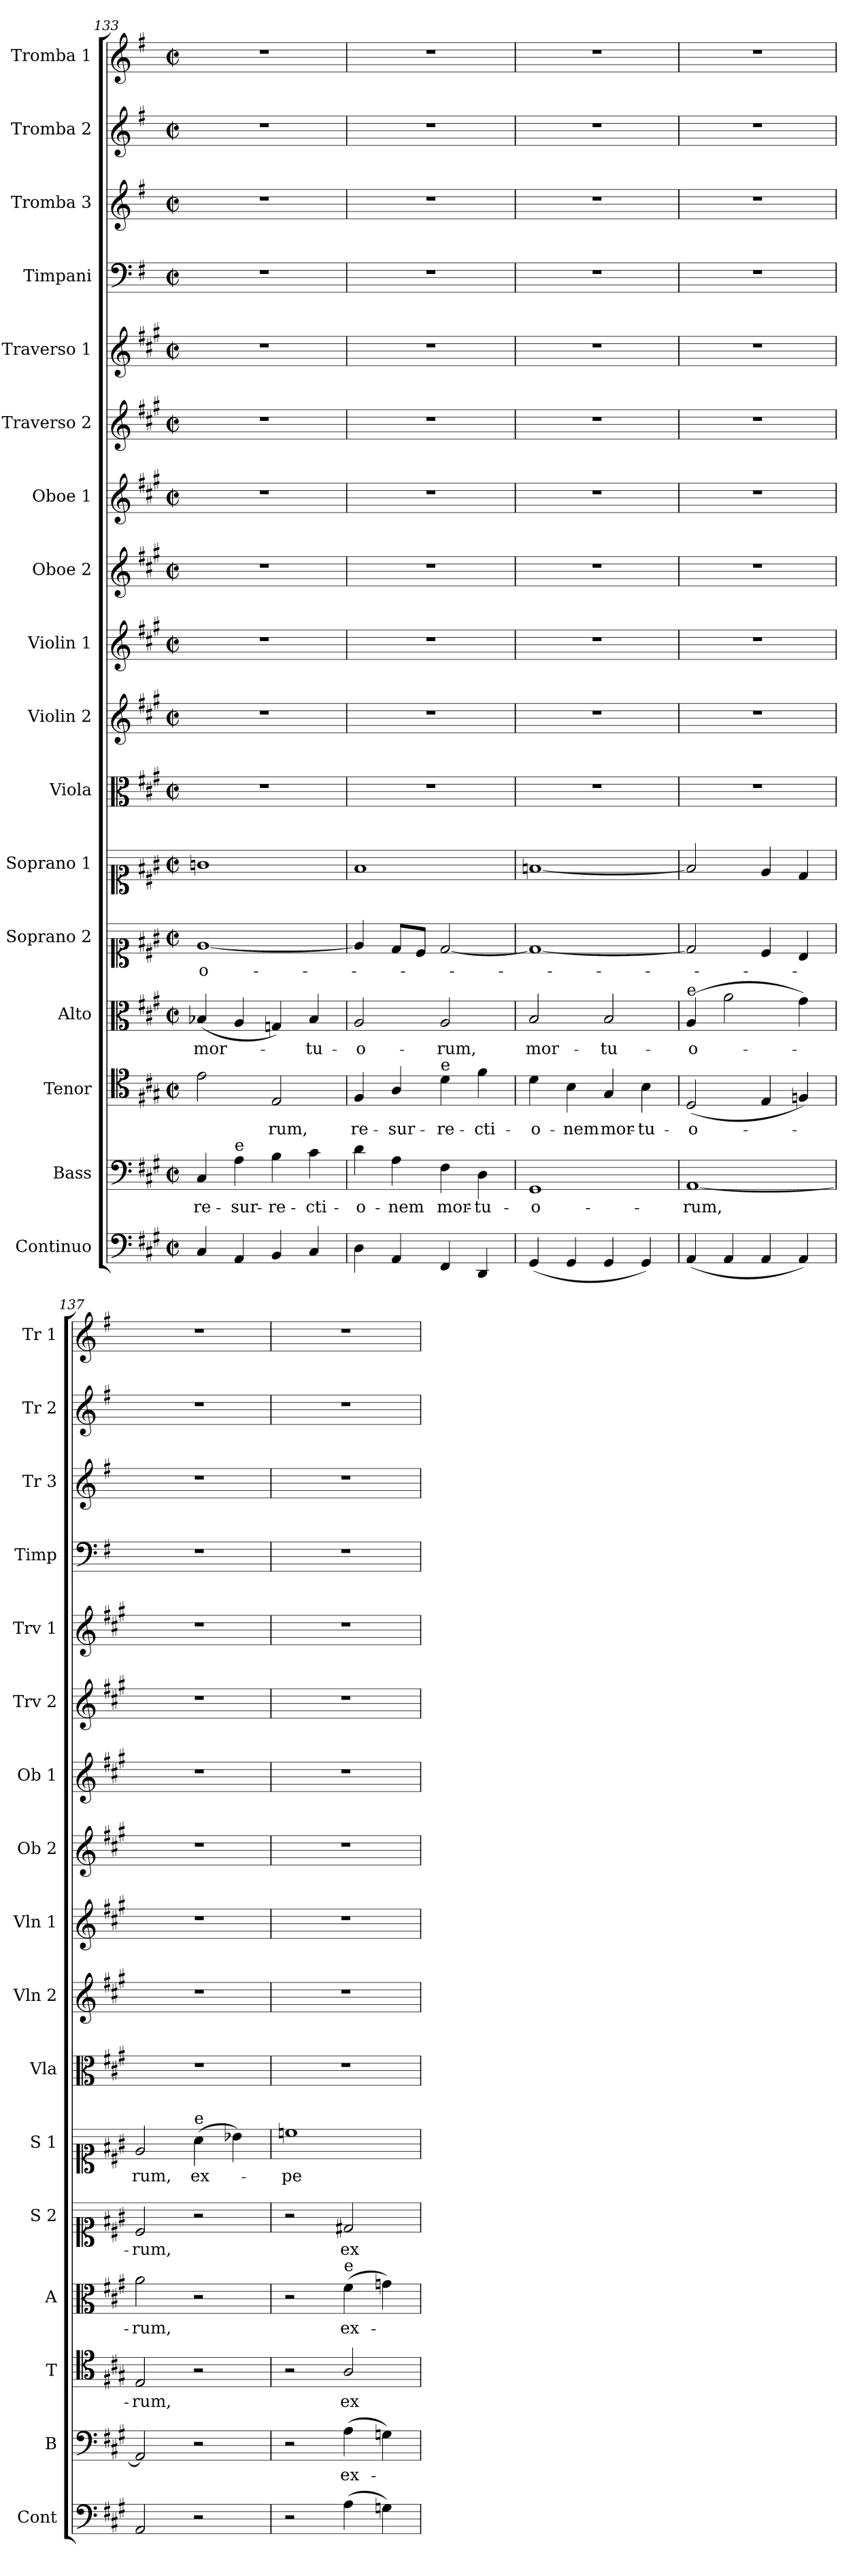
**kern	**kern	**text	**kern	**text	**kern	**text	**kern	**text	**kern	**text	**kern	**kern	**kern	**kern	**kern	**kern	**kern	**kern	**kern	**kern	**kern
*part17	*part16	*part16	*part15	*part15	*part14	*part14	*part13	*part13	*part12	*part12	*part11	*part10	*part9	*part8	*part7	*part6	*part5	*part4	*part3	*part2	*part1
*staff17	*staff16	*staff16	*staff15	*staff15	*staff14	*staff14	*staff13	*staff13	*staff12	*staff12	*staff11	*staff10	*staff9	*staff8	*staff7	*staff6	*staff5	*staff4	*staff3	*staff2	*staff1
*I"Continuo	*I"Bass	*	*I"Tenor	*	*I"Alto	*	*I"Soprano 2	*	*I"Soprano 1	*	*I"Viola	*I"Violin 2	*I"Violin 1	*I"Oboe 2	*I"Oboe 1	*I"Traverso 2	*I"Traverso 1	*I"Timpani	*I"Tromba 3	*I"Tromba 2	*I"Tromba 1
*I'Cont	*I'B	*	*I'T	*	*I'A	*	*I'S 2	*	*I'S 1	*	*I'Vla	*I'Vln 2	*I'Vln 1	*I'Ob 2	*I'Ob 1	*I'Trv 2	*I'Trv 1	*I'Timp	*I'Tr 3	*I'Tr 2	*I'Tr 1
*clefF4	*clefF4	*	*clefC4	*	*clefC3	*	*clefC1	*	*clefC1	*	*clefC3	*clefG2	*clefG2	*clefG2	*clefG2	*clefG2	*clefG2	*clefF4	*clefG2	*clefG2	*clefG2
*	*	*	*	*	*	*	*	*	*	*	*	*	*	*	*	*	*	*ITrd-1c-2	*ITrd-1c-2	*ITrd-1c-2	*ITrd-1c-2
*k[f#c#g#]	*k[f#c#g#]	*	*k[f#c#g#]	*	*k[f#c#g#]	*	*k[f#c#g#]	*	*k[f#c#g#]	*	*k[f#c#g#]	*k[f#c#g#]	*k[f#c#g#]	*k[f#c#g#]	*k[f#c#g#]	*k[f#c#g#]	*k[f#c#g#]	*k[f#c#g#]	*k[f#c#g#]	*k[f#c#g#]	*k[f#c#g#]
*M2/2	*M2/2	*	*M2/2	*	*M2/2	*	*M2/2	*	*M2/2	*	*M2/2	*M2/2	*M2/2	*M2/2	*M2/2	*M2/2	*M2/2	*M2/2	*M2/2	*M2/2	*M2/2
*met(c|)	*met(c|)	*	*met(c|)	*	*met(c|)	*	*met(c|)	*	*met(c|)	*	*met(c|)	*met(c|)	*met(c|)	*met(c|)	*met(c|)	*met(c|)	*met(c|)	*met(c|)	*met(c|)	*met(c|)	*met(c|)
=133	=133	=133	=133	=133	=133	=133	=133	=133	=133	=133	=133	=133	=133	=133	=133	=133	=133	=133	=133	=133	=133
!	!	!LO:LY:b	!	!	!	!LO:LY:b	!	!LO:LY:b	!	!	!	!	!	!	!	!	!	!	!	!	!
4C#/	4C#/	re-	2e\	.	(4B-X/	mor-	[1e	-o-	1gn	.	1r	1r	1r	1r	1r	1r	1r	1r	1r	1r	1r
!	!LO:TX:a:t=e	!	!	!	!	!	!	!	!	!	!	!	!	!	!	!	!	!	!	!	!
!	!	!LO:LY:b	!	!	!	!	!	!	!	!	!	!	!	!	!	!	!	!	!	!	!
4AA/	4A\	-sur-	.	.	4A/	.	.	.	.	.	.	.	.	.	.	.	.	.	.	.	.
!	!	!LO:LY:b	!	!LO:LY:b	!	!	!	!	!	!	!	!	!	!	!	!	!	!	!	!	!
4BB/	4B\	-re-	2E/	-rum,	4Gn/)	.	.	.	.	.	.	.	.	.	.	.	.	.	.	.	.
!	!	!LO:LY:b	!	!	!	!LO:LY:b	!	!	!	!	!	!	!	!	!	!	!	!	!	!	!
4C#/	4c#\	-cti-	.	.	4B-/	-tu-	.	.	.	.	.	.	.	.	.	.	.	.	.	.	.
=134	=134	=134	=134	=134	=134	=134	=134	=134	=134	=134	=134	=134	=134	=134	=134	=134	=134	=134	=134	=134	=134
!	!	!LO:LY:b	!	!LO:LY:b	!	!LO:LY:b	!	!	!	!	!	!	!	!	!	!	!	!	!	!	!
4D\	4d\	-o-	4F#/	re-	2A/	-o-	4e/]	.	1f#	.	1r	1r	1r	1r	1r	1r	1r	1r	1r	1r	1r
!	!	!LO:LY:b	!	!LO:LY:b	!	!	!	!	!	!	!	!	!	!	!	!	!	!	!	!	!
4AA/	4A\	-nem	4A/	-sur-	.	.	8d/L	.	.	.	.	.	.	.	.	.	.	.	.	.	.
.	.	.	.	.	.	.	8c#/J	.	.	.	.	.	.	.	.	.	.	.	.	.	.
!	!	!	!LO:TX:a:t=e	!	!	!	!	!	!	!	!	!	!	!	!	!	!	!	!	!	!
!	!	!LO:LY:b	!	!LO:LY:b	!	!LO:LY:b	!	!	!	!	!	!	!	!	!	!	!	!	!	!	!
4FF#/	4F#\	mor-	4d\	-re-	2A/	-rum,	[2d/	.	.	.	.	.	.	.	.	.	.	.	.	.	.
!	!	!LO:LY:b	!	!LO:LY:b	!	!	!	!	!	!	!	!	!	!	!	!	!	!	!	!	!
4DD/	4D\	-tu-	4f#\	-cti-	.	.	.	.	.	.	.	.	.	.	.	.	.	.	.	.	.
=135	=135	=135	=135	=135	=135	=135	=135	=135	=135	=135	=135	=135	=135	=135	=135	=135	=135	=135	=135	=135	=135
!	!	!LO:LY:b	!	!LO:LY:b	!	!LO:LY:b	!	!	!	!	!	!	!	!	!	!	!	!	!	!	!
(4GG#/	1GG#	-o-	4d\	-o-	2B/	mor-	1d_	.	[1fn	.	1r	1r	1r	1r	1r	1r	1r	1r	1r	1r	1r
!	!	!	!	!LO:LY:b	!	!	!	!	!	!	!	!	!	!	!	!	!	!	!	!	!
4GG#/	.	.	4B\	-nem	.	.	.	.	.	.	.	.	.	.	.	.	.	.	.	.	.
!	!	!	!	!LO:LY:b	!	!LO:LY:b	!	!	!	!	!	!	!	!	!	!	!	!	!	!	!
4GG#/	.	.	4G#/	mor-	2B/	-tu-	.	.	.	.	.	.	.	.	.	.	.	.	.	.	.
!	!	!	!	!LO:LY:b	!	!	!	!	!	!	!	!	!	!	!	!	!	!	!	!	!
4GG#/)	.	.	4B\	-tu-	.	.	.	.	.	.	.	.	.	.	.	.	.	.	.	.	.
=136	=136	=136	=136	=136	=136	=136	=136	=136	=136	=136	=136	=136	=136	=136	=136	=136	=136	=136	=136	=136	=136
!	!	!	!	!	!LO:TX:a:t=e	!	!	!	!	!	!	!	!	!	!	!	!	!	!	!	!
!	!	!LO:LY:b	!	!LO:LY:b	!	!LO:LY:b	!	!	!	!	!	!	!	!	!	!	!	!	!	!	!
(4AA/	[1AA	-rum,	(2D/	-o-	(4A/	-o-	2d/]	.	2f/]	.	1r	1r	1r	1r	1r	1r	1r	1r	1r	1r	1r
4AA/	.	.	.	.	2a\	.	.	.	.	.	.	.	.	.	.	.	.	.	.	.	.
4AA/	.	.	4E/	.	.	.	4c#/	.	4e/	.	.	.	.	.	.	.	.	.	.	.	.
4AA/)	.	.	4Fn/)	.	4g#\)	.	4B/	.	4d/	.	.	.	.	.	.	.	.	.	.	.	.
=137	=137	=137	=137	=137	=137	=137	=137	=137	=137	=137	=137	=137	=137	=137	=137	=137	=137	=137	=137	=137	=137
!	!	!	!	!LO:LY:b	!	!LO:LY:b	!	!LO:LY:b	!	!LO:LY:b	!	!	!	!	!	!	!	!	!	!	!
2AA/	2AA/]	.	2E/	-rum,	2a\	-rum,	2c#/	-rum,	2e/	-rum,	1r	1r	1r	1r	1r	1r	1r	1r	1r	1r	1r
!	!	!	!	!	!	!	!	!	!LO:TX:a:t=e	!	!	!	!	!	!	!	!	!	!	!	!
!	!	!	!	!	!	!	!	!	!	!LO:LY:b	!	!	!	!	!	!	!	!	!	!	!
2r	2r	.	2r	.	2r	.	2r	.	(4a\	ex-	.	.	.	.	.	.	.	.	.	.	.
.	.	.	.	.	.	.	.	.	4b-X\)	.	.	.	.	.	.	.	.	.	.	.	.
!!LO:PB:g=z
=138	=138	=138	=138	=138	=138	=138	=138	=138	=138	=138	=138	=138	=138	=138	=138	=138	=138	=138	=138	=138	=138
!	!	!	!	!	!	!	!	!	!	!LO:LY:b	!	!	!	!	!	!	!	!	!	!	!
2r	2r	.	2r	.	2r	.	2r	.	1ccn	-pe-	1r	1r	1r	1r	1r	1r	1r	1r	1r	1r	1r
!	!	!	!	!	!LO:TX:a:t=e	!	!	!	!	!	!	!	!	!	!	!	!	!	!	!	!
!	!	!LO:LY:b	!	!LO:LY:b	!	!LO:LY:b	!	!LO:LY:b	!	!	!	!	!	!	!	!	!	!	!	!	!
(4A\	(4A\	ex-	2A/	ex-	(4f#\	ex-	2d#X/	ex-	.	.	.	.	.	.	.	.	.	.	.	.	.
4Gn\)	4Gn\)	.	.	.	4gn\)	.	.	.	.	.	.	.	.	.	.	.	.	.	.	.	.
=	=	=	=	=	=	=	=	=	=	=	=	=	=	=	=	=	=	=	=	=	=
*-	*-	*-	*-	*-	*-	*-	*-	*-	*-	*-	*-	*-	*-	*-	*-	*-	*-	*-	*-	*-	*-
